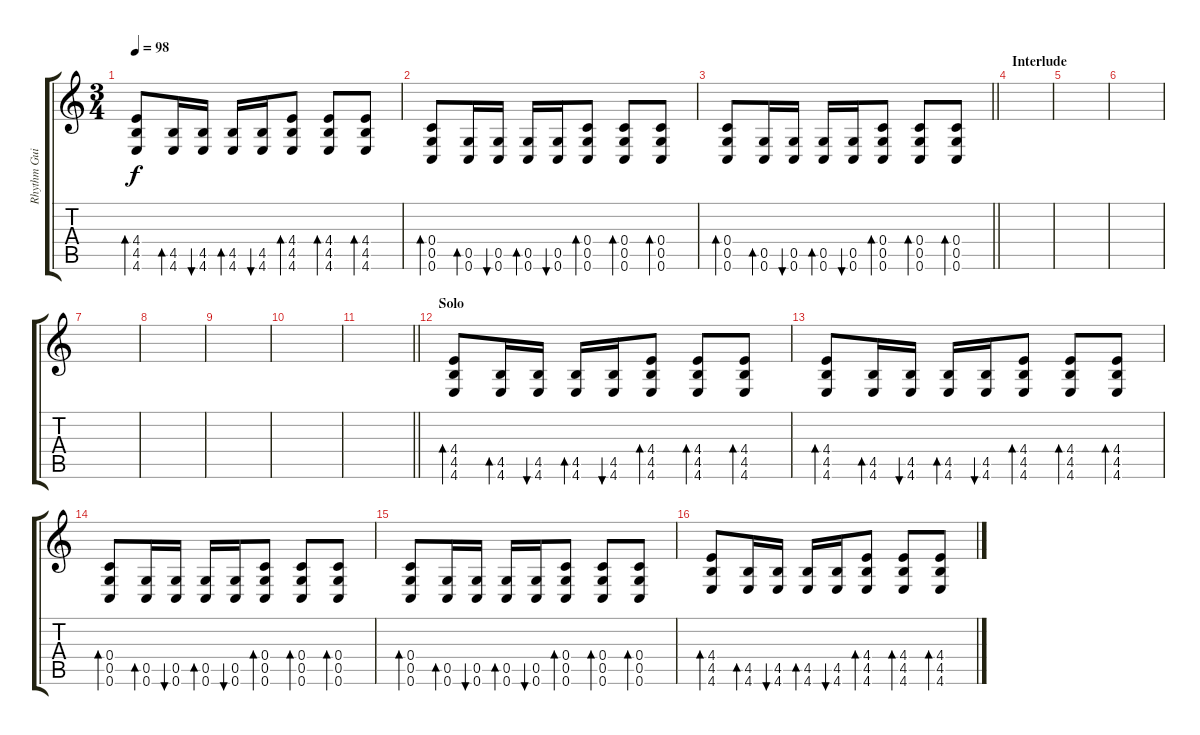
\track ("Rhythm Guitar" "Rhythm Gui") {instrument acousticguitarsteel}
\staff {score tabs}
\tuning (D4 A3 F3 C3 G2 C2) {hide}
\ts (3 4)
\tempo 98
\clef g2
\ks c
(4.4 4.5 4.6).8{bd 60 dy f} (4.5 4.6).16{bd 60} (4.5 4.6).16{bu 60} (4.5 4.6).16{bd 60} (4.5 4.6).16{bu 60} (4.4 4.5 4.6).8{bd 60} (4.4 4.5 4.6).8{bd 60} (4.4 4.5 4.6).8{bd 60} |
(0.4 0.5 0.6).8{bd 60} (0.5 0.6).16{bd 60} (0.5 0.6).16{bu 60} (0.5 0.6).16{bd 60} (0.5 0.6).16{bu 60} (0.4 0.5 0.6).8{bd 60} (0.4 0.5 0.6).8{bd 60} (0.4 0.5 0.6).8{bd 60} |
\barLineRight lightlight
(0.4 0.5 0.6).8{bd 60} (0.5 0.6).16{bd 60} (0.5 0.6).16{bu 60} (0.5 0.6).16{bd 60} (0.5 0.6).16{bu 60} (0.4 0.5 0.6).8{bd 60} (0.4 0.5 0.6).8{bd 60} (0.4 0.5 0.6).8{bd 60} |
\section ("" "Interlude")
|
|
|
|
|
|
|
\barLineRight lightlight
|
\section ("" "Solo")
(4.4 4.5 4.6).8{bd 60} (4.5 4.6).16{bd 60} (4.5 4.6).16{bu 60} (4.5 4.6).16{bd 60} (4.5 4.6).16{bu 60} (4.4 4.5 4.6).8{bd 60} (4.4 4.5 4.6).8{bd 60} (4.4 4.5 4.6).8{bd 60} |
(4.4 4.5 4.6).8{bd 60} (4.5 4.6).16{bd 60} (4.5 4.6).16{bu 60} (4.5 4.6).16{bd 60} (4.5 4.6).16{bu 60} (4.4 4.5 4.6).8{bd 60} (4.4 4.5 4.6).8{bd 60} (4.4 4.5 4.6).8{bd 60} |
(0.4 0.5 0.6).8{bd 60} (0.5 0.6).16{bd 60} (0.5 0.6).16{bu 60} (0.5 0.6).16{bd 60} (0.5 0.6).16{bu 60} (0.4 0.5 0.6).8{bd 60} (0.4 0.5 0.6).8{bd 60} (0.4 0.5 0.6).8{bd 60} |
(0.4 0.5 0.6).8{bd 60} (0.5 0.6).16{bd 60} (0.5 0.6).16{bu 60} (0.5 0.6).16{bd 60} (0.5 0.6).16{bu 60} (0.4 0.5 0.6).8{bd 60} (0.4 0.5 0.6).8{bd 60} (0.4 0.5 0.6).8{bd 60} |
(4.4 4.5 4.6).8{bd 60} (4.5 4.6).16{bd 60} (4.5 4.6).16{bu 60} (4.5 4.6).16{bd 60} (4.5 4.6).16{bu 60} (4.4 4.5 4.6).8{bd 60} (4.4 4.5 4.6).8{bd 60} (4.4 4.5 4.6).8{bd 60}
